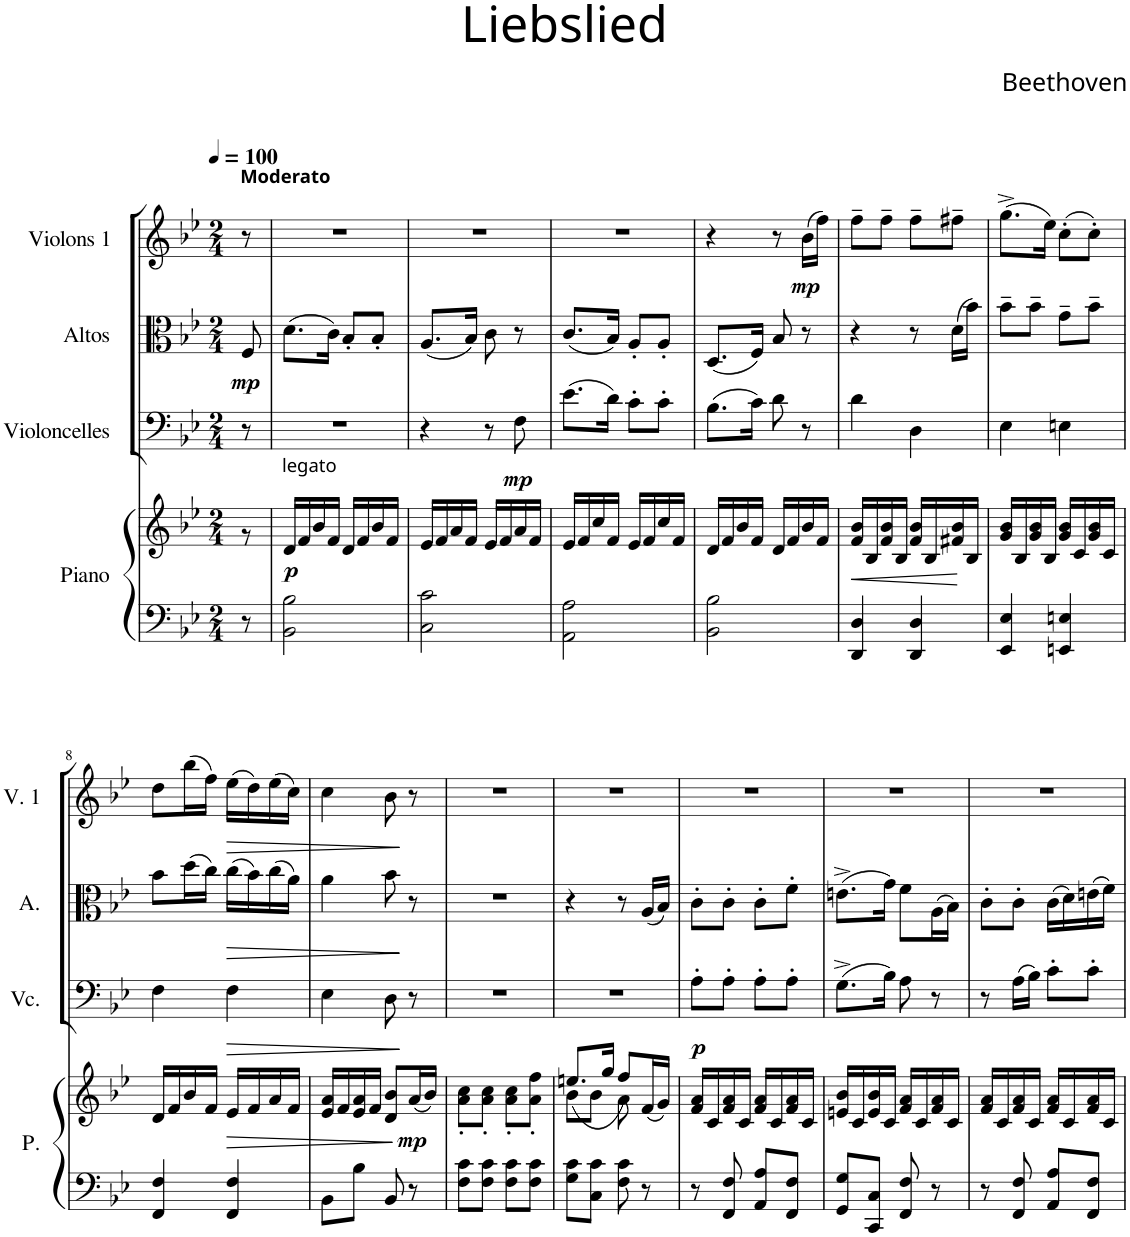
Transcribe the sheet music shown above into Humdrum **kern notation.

**kern	**kern	**dynam	**kern	**dynam	**kern	**dynam	**kern	**dynam
*part4	*part4	*part4	*part3	*part3	*part2	*part2	*part1	*part1
*staff5	*staff4	*staff4/5	*staff3	*staff3	*staff2	*staff2	*staff1	*staff1
*I"Piano	*	*	*I"Violoncelles	*	*I"Altos	*	*I"Violons 1	*
*I'P.	*	*	*I'Vc.	*	*I'A.	*	*I'V. 1	*
*clefF4	*clefG2	*	*clefF4	*	*clefC3	*	*clefG2	*
*k[b-e-]	*k[b-e-]	*	*k[b-e-]	*	*k[b-e-]	*	*k[b-e-]	*
*B-:	*B-:	*	*B-:	*	*B-:	*	*B-:	*
*M2/4	*M2/4	*	*M2/4	*	*M2/4	*	*M2/4	*
*MM100	*MM100	*	*MM100	*	*MM100	*	*MM100	*
=1	=1	=1	=1	=1	=1	=1	=1	=1
*	*^	*	*	*	*	*	*	*
!	!	!	!	!	!	!	!	!LO:TX:a:B:t=Moderato	!
!	!	!	!	!	!	!	!LO:DY:b	!	!
8r	2ryy	8r	.	8r	.	8F/	mp	8r	.
4.ryy	.	4.ryy	.	4.ryy	.	4.ryy	.	4.ryy	.
=2	=2	=2	=2	=2	=2	=2	=2	=2	=2
!	!LO:TX:a:t=legato	!	!	!	!	!	!	!	!
!	!	!	!LO:DY:b	!	!	!	!	!	!
2BB-\ 2B-\	2ryy	16d/LL	p	2r	.	(8.d\L	.	2r	.
.	.	16f/	.	.	.	.	.	.	.
.	.	16b-/	.	.	.	.	.	.	.
.	.	16f/JJ	.	.	.	16c\Jk)	.	.	.
.	.	16d/LL	.	.	.	8B-'/L	.	.	.
.	.	16f/	.	.	.	.	.	.	.
.	.	16b-/	.	.	.	8B-'/J	.	.	.
.	.	16f/JJ	.	.	.	.	.	.	.
=3	=3	=3	=3	=3	=3	=3	=3	=3	=3
2C\ 2c\	2ryy	16e-/LL	.	4r	.	(8.A/L	.	2r	.
.	.	16f/	.	.	.	.	.	.	.
.	.	16a/	.	.	.	.	.	.	.
.	.	16f/JJ	.	.	.	16B-/Jk)	.	.	.
.	.	16e-/LL	.	8r	.	8c\	.	.	.
.	.	16f/	.	.	.	.	.	.	.
!	!	!	!	!	!LO:DY:b	!	!	!	!
.	.	16a/	.	8F\	mp	8r	.	.	.
.	.	16f/JJ	.	.	.	.	.	.	.
=4	=4	=4	=4	=4	=4	=4	=4	=4	=4
2AA\ 2A\	2ryy	16e-/LL	.	(8.e-\L	.	(8.c/L	.	2r	.
.	.	16f/	.	.	.	.	.	.	.
.	.	16cc/	.	.	.	.	.	.	.
.	.	16f/JJ	.	16d\Jk)	.	16B-/Jk)	.	.	.
.	.	16e-/LL	.	8c'\L	.	8A'/L	.	.	.
.	.	16f/	.	.	.	.	.	.	.
.	.	16cc/	.	8c'\J	.	8A'/J	.	.	.
.	.	16f/JJ	.	.	.	.	.	.	.
=5	=5	=5	=5	=5	=5	=5	=5	=5	=5
2BB-\ 2B-\	2ryy	16d/LL	.	(8.B-\L	.	(8.D/L	.	4r	.
.	.	16f/	.	.	.	.	.	.	.
.	.	16b-/	.	.	.	.	.	.	.
.	.	16f/JJ	.	16c\Jk)	.	16F/Jk)	.	.	.
.	.	16d/LL	.	8d\	.	8B-/	.	8r	.
.	.	16f/	.	.	.	.	.	.	.
!	!	!	!	!	!	!	!	!	!LO:DY:b
.	.	16b-/	.	8r	.	8r	.	(16b-\LL	mp
.	.	16f/JJ	.	.	.	.	.	16ff\JJ)	.
=6	=6	=6	=6	=6	=6	=6	=6	=6	=6
!	!	!	!LO:HP:b	!	!	!	!	!	!
4DD/ 4D/	2ryy	16f/ 16b-/LL	<	4d\	.	4r	.	8ff~\L	.
.	.	16B-/	.	.	.	.	.	.	.
.	.	16f/ 16b-/	.	.	.	.	.	8ff~\J	.
.	.	16B-/JJ	.	.	.	.	.	.	.
4DD/ 4D/	.	16f/ 16b-/LL	.	4D\	.	8r	.	8ff~\L	.
.	.	16B-/	.	.	.	.	.	.	.
.	.	16f#X/ 16b-/	.	.	.	(16d\LL	.	8ff#X~\J	.
.	.	16B-/JJ	[	.	.	16b-\JJ)	.	.	.
=7	=7	=7	=7	=7	=7	=7	=7	=7	=7
4EE-/ 4E-/	2ryy	16g/ 16b-/LL	.	4E-\	.	8b-~\L	.	(8.gg^\L	.
.	.	16B-/	.	.	.	.	.	.	.
.	.	16g/ 16b-/	.	.	.	8b-~\J	.	.	.
.	.	16B-/JJ	.	.	.	.	.	16ee-\Jk)	.
4EEn/ 4En/	.	16g/ 16b-/LL	.	4En\	.	8g~\L	.	(8cc'\L	.
.	.	16c/	.	.	.	.	.	.	.
.	.	16g/ 16b-/	.	.	.	8b-~\J	.	8cc'\J)	.
.	.	16c/JJ	.	.	.	.	.	.	.
!!LO:LB:g=z
=8	=8	=8	=8	=8	=8	=8	=8	=8	=8
4FF/ 4F/	2ryy	16d/LL	.	4F\	.	8b-\L	.	8dd\L	.
.	.	16f/	.	.	.	.	.	.	.
.	.	16b-/	.	.	.	(16dd\L	.	(16bb-\L	.
.	.	16f/JJ	.	.	.	16cc\JJ)	.	16ff\JJ)	.
!	!	!	!LO:HP:b	!	!LO:HP:b	!	!LO:HP:b	!	!LO:HP:b
4FF/ 4F/	.	16e-/LL	>	4F\	>	(16cc\LL	>	(16ee-\LL	>
.	.	16f/	.	.	.	16b-\)	.	16dd\)	.
.	.	16a/	.	.	.	(16cc\	.	(16ee-\	.
.	.	16f/JJ	.	.	.	16a\JJ)	.	16cc\JJ)	.
=9	=9	=9	=9	=9	=9	=9	=9	=9	=9
8BB-\L	2ryy	16e-/ 16a/LL	.	4E-\	.	4a\	.	4cc\	.
.	.	16f/	.	.	.	.	.	.	.
8B-\J	.	16e-/ 16a/	.	.	.	.	.	.	.
.	.	16f/JJ	.	.	.	.	.	.	.
8BB-/	.	8d/ 8b-/L	.	8D\	.	8b-\	.	8b-\	.
!	!	!	!LO:DY:n=1:b	!	!	!	!	!	!
8r	.	(16a/L	] mp	8r	]	8r	]	8r	]
.	.	16b-/JJ)	.	.	.	.	.	.	.
=10	=10	=10	=10	=10	=10	=10	=10	=10	=10
8F\ 8c\L	2ryy	8a\' 8cc\'L	.	2r	.	2r	.	2r	.
8F\ 8c\J	.	8a\' 8cc\'J	.	.	.	.	.	.	.
8F\ 8c\L	.	8a\' 8cc\'L	.	.	.	.	.	.	.
8F\ 8c\J	.	8a\' 8ff\'J	.	.	.	.	.	.	.
=11	=11	=11	=11	=11	=11	=11	=11	=11	=11
8G\ 8c\L	8b-\L	(8.een/L	.	2r	.	4r	.	2r	.
8C\ 8c\J	8b-\J	.	.	.	.	.	.	.	.
.	.	16gg/Jk	.	.	.	.	.	.	.
8F\ 8c\	8a\	8ff/L)	.	.	.	8r	.	.	.
8r	8ryy	(16f/L	.	.	.	(16A/LL	.	.	.
.	.	16g/JJ)	.	.	.	16B-/JJ)	.	.	.
=12	=12	=12	=12	=12	=12	=12	=12	=12	=12
!	!	!	!	!	!LO:DY:b	!	!	!	!
8r	2ryy	16f/ 16a/LL	.	8A'\L	p	8c'\L	.	2r	.
.	.	16c/	.	.	.	.	.	.	.
8FF/ 8F/	.	16f/ 16a/	.	8A'\J	.	8c'\J	.	.	.
.	.	16c/JJ	.	.	.	.	.	.	.
8AA/ 8A/L	.	16f/ 16a/LL	.	8A'\L	.	8c'\L	.	.	.
.	.	16c/	.	.	.	.	.	.	.
8FF/ 8F/J	.	16f/ 16a/	.	8A'\J	.	8f'\J	.	.	.
.	.	16c/JJ	.	.	.	.	.	.	.
=13	=13	=13	=13	=13	=13	=13	=13	=13	=13
8GG/ 8G/L	2ryy	16en/ 16b-/LL	.	(8.G^\L	.	(8.en^\L	.	2r	.
.	.	16c/	.	.	.	.	.	.	.
8CC/ 8C/J	.	16e/ 16b-/	.	.	.	.	.	.	.
.	.	16c/JJ	.	16B-\Jk)	.	16g\Jk)	.	.	.
8FF/ 8F/	.	16f/ 16a/LL	.	8A\	.	8f\L	.	.	.
.	.	16c/	.	.	.	.	.	.	.
8r	.	16f/ 16a/	.	8r	.	(16A\L	.	.	.
.	.	16c/JJ	.	.	.	16B-\JJ)	.	.	.
=14	=14	=14	=14	=14	=14	=14	=14	=14	=14
8r	2ryy	16f/ 16a/LL	.	8r	.	8c'\L	.	2r	.
.	.	16c/	.	.	.	.	.	.	.
8FF/ 8F/	.	16f/ 16a/	.	(16A\LL	.	8c'\J	.	.	.
.	.	16c/JJ	.	16B-\JJ)	.	.	.	.	.
8AA/ 8A/L	.	16f/ 16a/LL	.	8c'\L	.	(16c\LL	.	.	.
.	.	16c/	.	.	.	16d\)	.	.	.
8FF/ 8F/J	.	16f/ 16a/	.	8c'\J	.	(16en\	.	.	.
.	.	16c/JJ	.	.	.	16f\JJ)	.	.	.
*	*v	*v	*	*	*	*	*	*	*
=	=	=	=	=	=	=	=	=
*-	*-	*-	*-	*-	*-	*-	*-	*-
